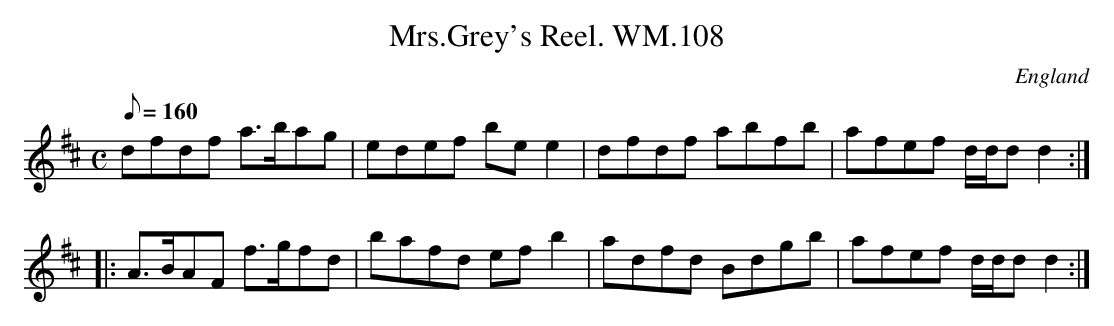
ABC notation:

X:1
T:Mrs.Grey's Reel. WM.108
M:C
L:1/8
Q:160
O:England
W:
K:D
dfdf a>bag|edef bee2|dfdf abfb|afef d/d/dd2:|!
|:A>BAF f>gfd|bafd efb2|adfd Bdgb|afef d/d/dd2:|]
